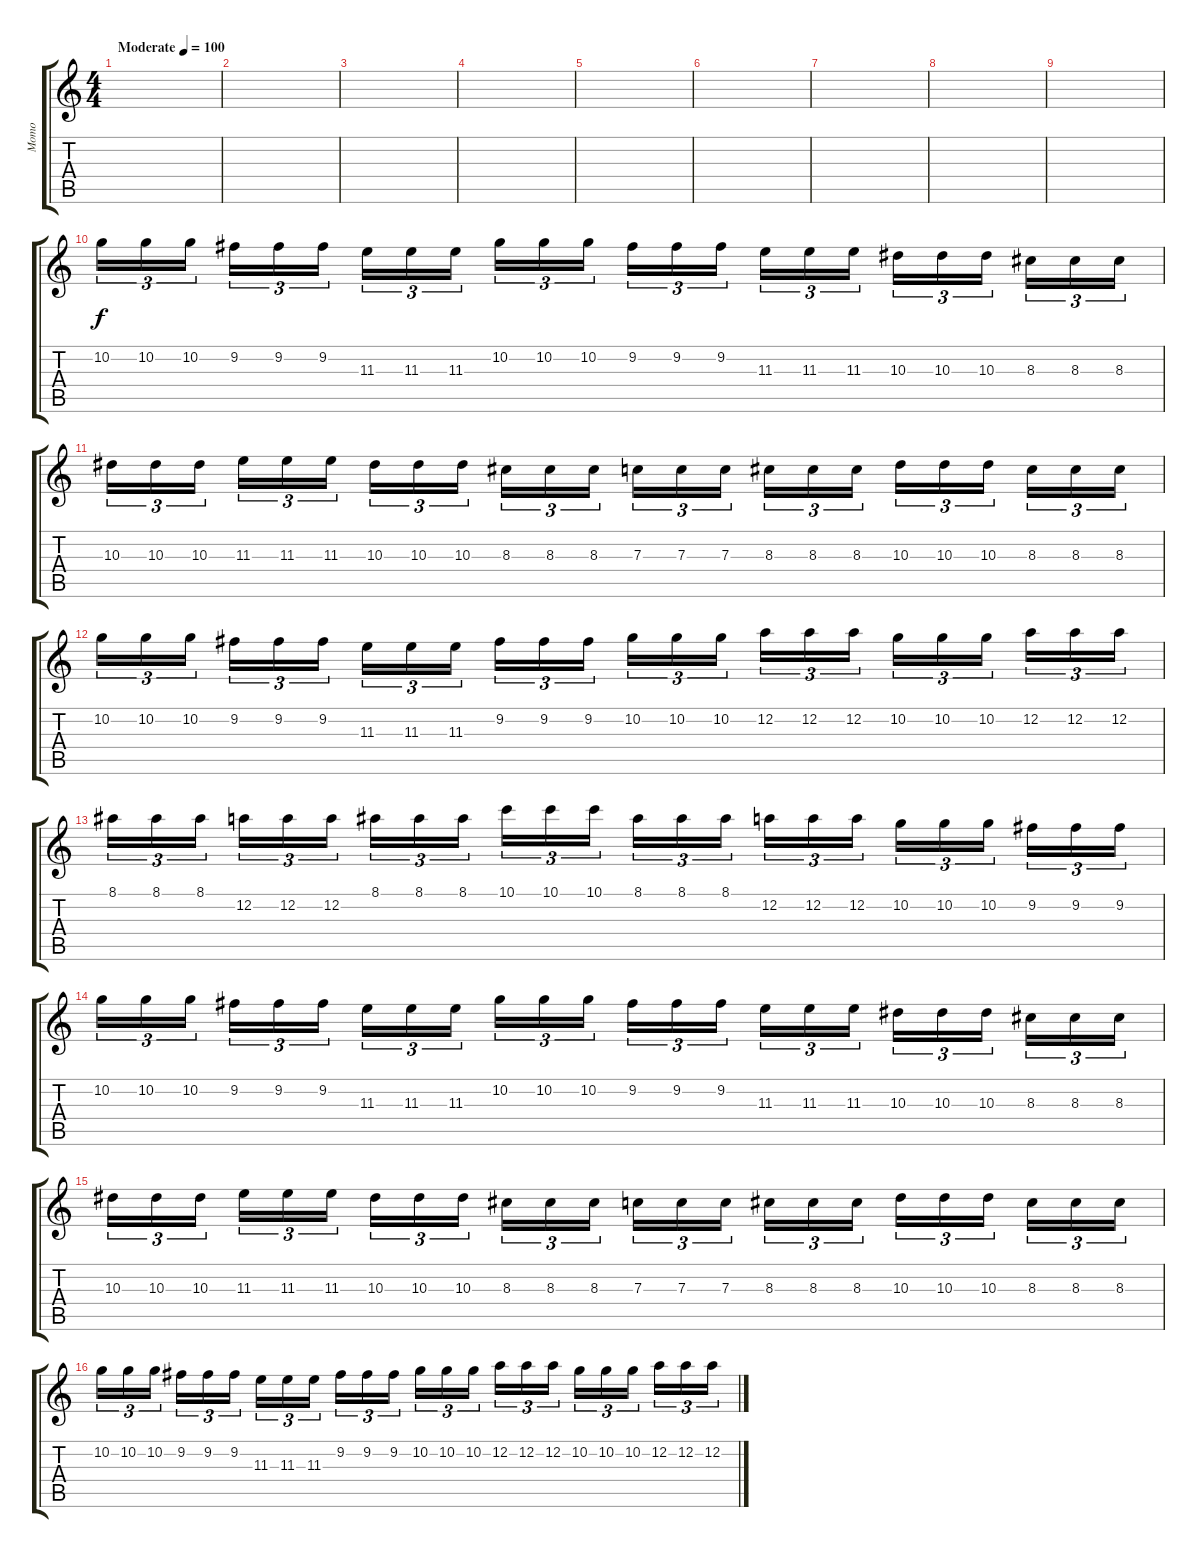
\track ("Momo" "Momo") {instrument distortionguitar}
\staff {score tabs}
\tuning (D4 A3 F3 C3 G2 D2) {hide}
\ts (4 4)
\tempo (100 "Moderate")
\clef g2
\ks c
|
|
|
|
|
|
|
|
|
10.2.16{tu (3 2)} 10.2.16{tu (3 2)} 10.2.16{tu (3 2) beam splitsecondary} 9.2.16{tu (3 2)} 9.2.16{tu (3 2)} 9.2.16{tu (3 2)} 11.3.16{tu (3 2)} 11.3.16{tu (3 2)} 11.3.16{tu (3 2) beam splitsecondary} 10.2.16{tu (3 2)} 10.2.16{tu (3 2)} 10.2.16{tu (3 2)} 9.2.16{tu (3 2)} 9.2.16{tu (3 2)} 9.2.16{tu (3 2) beam splitsecondary} 11.3.16{tu (3 2)} 11.3.16{tu (3 2)} 11.3.16{tu (3 2)} 10.3.16{tu (3 2)} 10.3.16{tu (3 2)} 10.3.16{tu (3 2) beam splitsecondary} 8.3.16{tu (3 2)} 8.3.16{tu (3 2)} 8.3.16{tu (3 2)} |
10.3.16{tu (3 2)} 10.3.16{tu (3 2)} 10.3.16{tu (3 2) beam splitsecondary} 11.3.16{tu (3 2)} 11.3.16{tu (3 2)} 11.3.16{tu (3 2)} 10.3.16{tu (3 2)} 10.3.16{tu (3 2)} 10.3.16{tu (3 2) beam splitsecondary} 8.3.16{tu (3 2)} 8.3.16{tu (3 2)} 8.3.16{tu (3 2)} 7.3.16{tu (3 2)} 7.3.16{tu (3 2)} 7.3.16{tu (3 2) beam splitsecondary} 8.3.16{tu (3 2)} 8.3.16{tu (3 2)} 8.3.16{tu (3 2)} 10.3.16{tu (3 2)} 10.3.16{tu (3 2)} 10.3.16{tu (3 2) beam splitsecondary} 8.3.16{tu (3 2)} 8.3.16{tu (3 2)} 8.3.16{tu (3 2)} |
10.2.16{tu (3 2)} 10.2.16{tu (3 2)} 10.2.16{tu (3 2) beam splitsecondary} 9.2.16{tu (3 2)} 9.2.16{tu (3 2)} 9.2.16{tu (3 2)} 11.3.16{tu (3 2)} 11.3.16{tu (3 2)} 11.3.16{tu (3 2) beam splitsecondary} 9.2.16{tu (3 2)} 9.2.16{tu (3 2)} 9.2.16{tu (3 2)} 10.2.16{tu (3 2)} 10.2.16{tu (3 2)} 10.2.16{tu (3 2) beam splitsecondary} 12.2.16{tu (3 2)} 12.2.16{tu (3 2)} 12.2.16{tu (3 2)} 10.2.16{tu (3 2)} 10.2.16{tu (3 2)} 10.2.16{tu (3 2) beam splitsecondary} 12.2.16{tu (3 2)} 12.2.16{tu (3 2)} 12.2.16{tu (3 2)} |
8.1.16{tu (3 2)} 8.1.16{tu (3 2)} 8.1.16{tu (3 2) beam splitsecondary} 12.2.16{tu (3 2)} 12.2.16{tu (3 2)} 12.2.16{tu (3 2)} 8.1.16{tu (3 2)} 8.1.16{tu (3 2)} 8.1.16{tu (3 2) beam splitsecondary} 10.1.16{tu (3 2)} 10.1.16{tu (3 2)} 10.1.16{tu (3 2)} 8.1.16{tu (3 2)} 8.1.16{tu (3 2)} 8.1.16{tu (3 2) beam splitsecondary} 12.2.16{tu (3 2)} 12.2.16{tu (3 2)} 12.2.16{tu (3 2)} 10.2.16{tu (3 2)} 10.2.16{tu (3 2)} 10.2.16{tu (3 2) beam splitsecondary} 9.2.16{tu (3 2)} 9.2.16{tu (3 2)} 9.2.16{tu (3 2)} |
10.2.16{tu (3 2)} 10.2.16{tu (3 2)} 10.2.16{tu (3 2) beam splitsecondary} 9.2.16{tu (3 2)} 9.2.16{tu (3 2)} 9.2.16{tu (3 2)} 11.3.16{tu (3 2)} 11.3.16{tu (3 2)} 11.3.16{tu (3 2) beam splitsecondary} 10.2.16{tu (3 2)} 10.2.16{tu (3 2)} 10.2.16{tu (3 2)} 9.2.16{tu (3 2)} 9.2.16{tu (3 2)} 9.2.16{tu (3 2) beam splitsecondary} 11.3.16{tu (3 2)} 11.3.16{tu (3 2)} 11.3.16{tu (3 2)} 10.3.16{tu (3 2)} 10.3.16{tu (3 2)} 10.3.16{tu (3 2) beam splitsecondary} 8.3.16{tu (3 2)} 8.3.16{tu (3 2)} 8.3.16{tu (3 2)} |
10.3.16{tu (3 2)} 10.3.16{tu (3 2)} 10.3.16{tu (3 2) beam splitsecondary} 11.3.16{tu (3 2)} 11.3.16{tu (3 2)} 11.3.16{tu (3 2)} 10.3.16{tu (3 2)} 10.3.16{tu (3 2)} 10.3.16{tu (3 2) beam splitsecondary} 8.3.16{tu (3 2)} 8.3.16{tu (3 2)} 8.3.16{tu (3 2)} 7.3.16{tu (3 2)} 7.3.16{tu (3 2)} 7.3.16{tu (3 2) beam splitsecondary} 8.3.16{tu (3 2)} 8.3.16{tu (3 2)} 8.3.16{tu (3 2)} 10.3.16{tu (3 2)} 10.3.16{tu (3 2)} 10.3.16{tu (3 2) beam splitsecondary} 8.3.16{tu (3 2)} 8.3.16{tu (3 2)} 8.3.16{tu (3 2)} |
10.2.16{tu (3 2)} 10.2.16{tu (3 2)} 10.2.16{tu (3 2) beam splitsecondary} 9.2.16{tu (3 2)} 9.2.16{tu (3 2)} 9.2.16{tu (3 2)} 11.3.16{tu (3 2)} 11.3.16{tu (3 2)} 11.3.16{tu (3 2) beam splitsecondary} 9.2.16{tu (3 2)} 9.2.16{tu (3 2)} 9.2.16{tu (3 2)} 10.2.16{tu (3 2)} 10.2.16{tu (3 2)} 10.2.16{tu (3 2) beam splitsecondary} 12.2.16{tu (3 2)} 12.2.16{tu (3 2)} 12.2.16{tu (3 2)} 10.2.16{tu (3 2)} 10.2.16{tu (3 2)} 10.2.16{tu (3 2) beam splitsecondary} 12.2.16{tu (3 2)} 12.2.16{tu (3 2)} 12.2.16{tu (3 2)}
